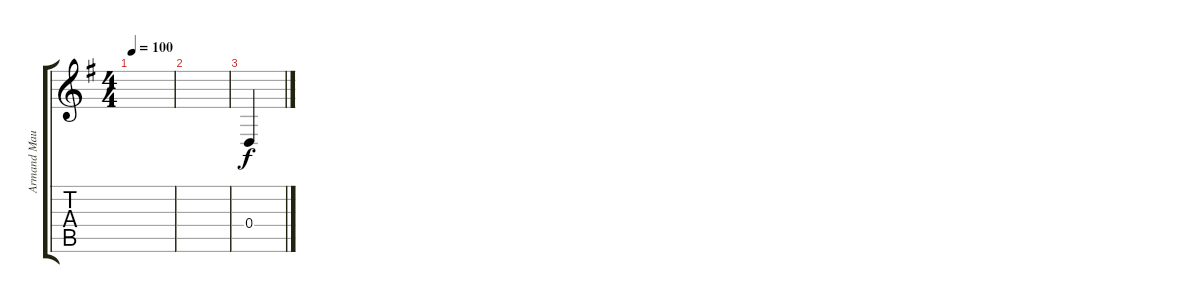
\track ("Armand Maulana" "Armand Mau") {instrument cello}
\staff {score tabs}
\tuning (E4 B3 G3 D3 A2 E2) {hide}
\ts (4 4)
\tempo 100
\clef g2
\ks g
|
|
0.4.4
